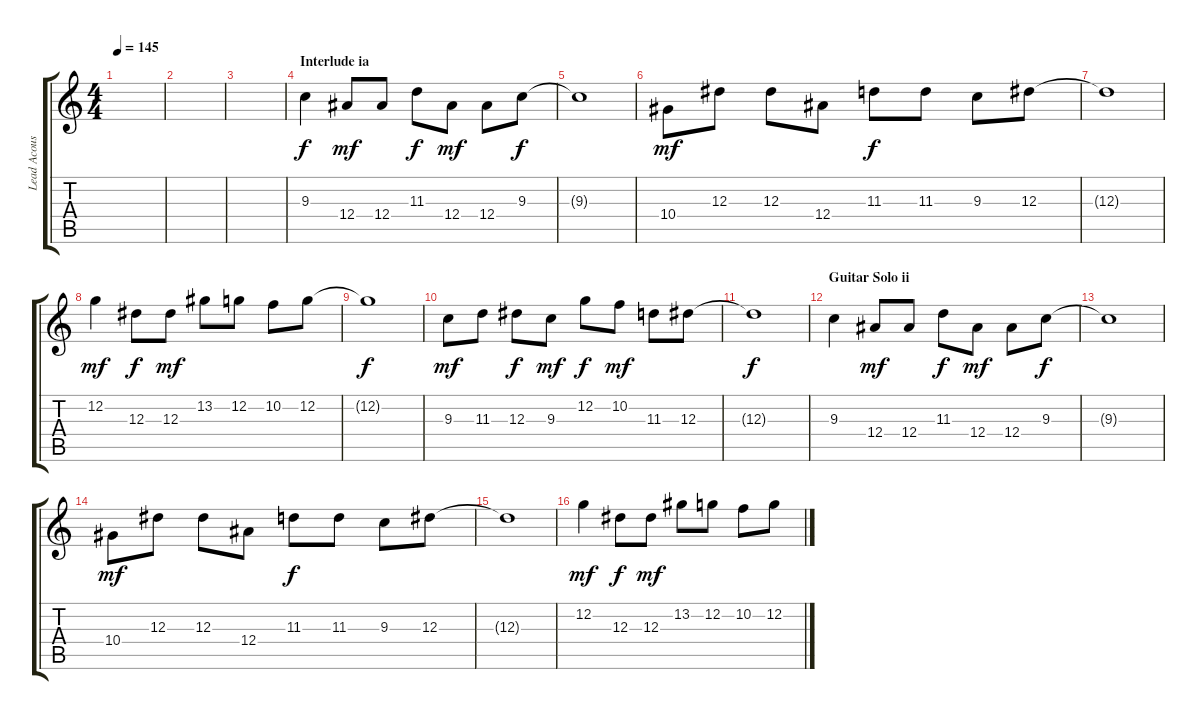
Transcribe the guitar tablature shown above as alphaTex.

\track ("Lead Acoustic Guitar" "Lead Acous") {instrument acousticguitarsteel}
\staff {score tabs}
\tuning (C4 G3 Eb3 Bb2 F2 C2) {hide}
\ts (4 4)
\tempo 145
\clef g2
\ks c
|
|
|
\section ("" "Interlude ia")
9.3.4 12.4.8{dy mf} 12.4.8 11.3.8{dy f} 12.4.8{dy mf} 12.4.8 9.3.8{dy f} |
9.3{t}.1 |
10.4.8{dy mf} 12.3.8 12.3.8 12.4.8 11.3.8{dy f} 11.3.8 9.3.8 12.3.8 |
12.3{t}.1 |
12.2.4{dy mf} 12.3.8{dy f} 12.3.8{dy mf} 13.2.8 12.2.8 10.2.8 12.2.8 |
12.2{t}.1{dy f} |
9.3.8{dy mf} 11.3.8 12.3.8{dy f} 9.3.8{dy mf} 12.2.8{dy f} 10.2.8{dy mf} 11.3.8 12.3.8 |
12.3{t}.1{dy f} |
\section ("" "Guitar Solo ii")
9.3.4 12.4.8{dy mf} 12.4.8 11.3.8{dy f} 12.4.8{dy mf} 12.4.8 9.3.8{dy f} |
9.3{t}.1 |
10.4.8{dy mf} 12.3.8 12.3.8 12.4.8 11.3.8{dy f} 11.3.8 9.3.8 12.3.8 |
12.3{t}.1 |
12.2.4{dy mf} 12.3.8{dy f} 12.3.8{dy mf} 13.2.8 12.2.8 10.2.8 12.2.8
